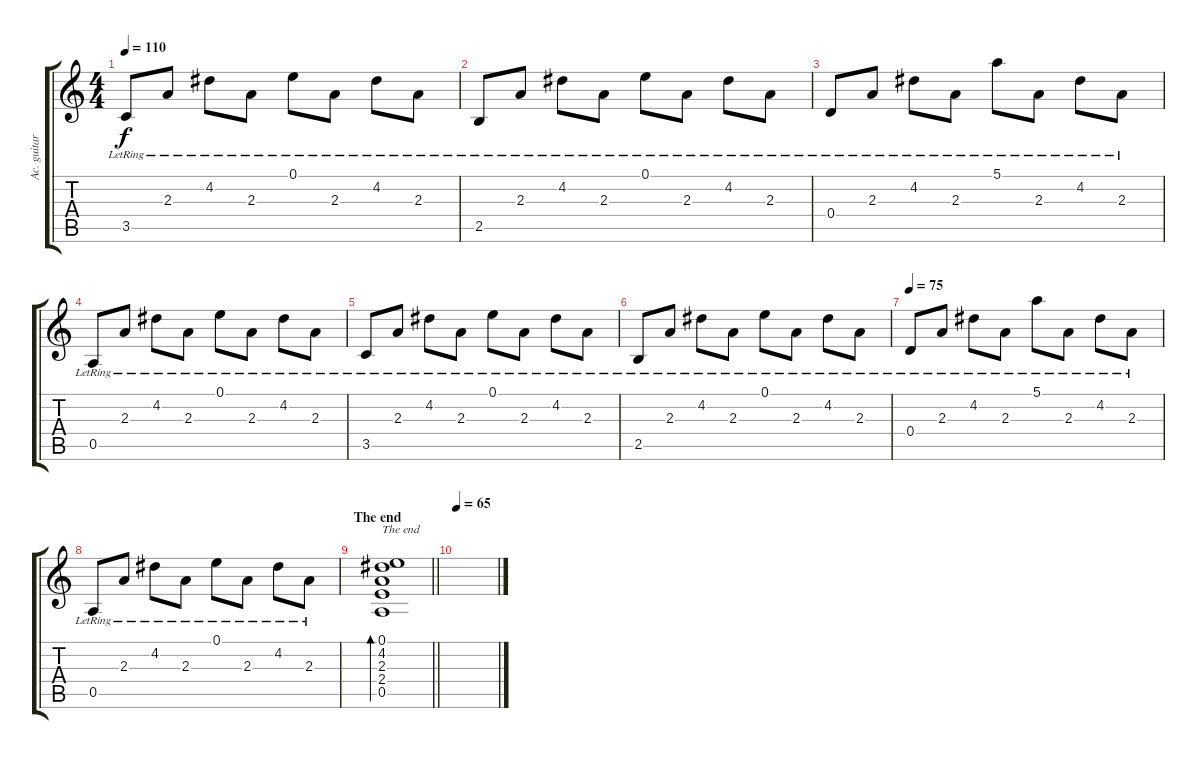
\track ("Ac. guitar" "Ac. guitar") {instrument acousticguitarsteel}
\staff {score tabs}
\tuning (E4 B3 G3 D3 A2 E2) {hide}
\ts (4 4)
\tempo 110
\clef g2
\ks c
3.5{lr}.8{dy f} 2.3{lr}.8 4.2{lr}.8 2.3{lr}.8 0.1{lr}.8 2.3{lr}.8 4.2{lr}.8 2.3{lr}.8 |
2.5{lr}.8 2.3{lr}.8 4.2{lr}.8 2.3{lr}.8 0.1{lr}.8 2.3{lr}.8 4.2{lr}.8 2.3{lr}.8 |
0.4{lr}.8 2.3{lr}.8 4.2{lr}.8 2.3{lr}.8 5.1{lr}.8 2.3{lr}.8 4.2{lr}.8 2.3{lr}.8 |
0.5{lr}.8 2.3{lr}.8 4.2{lr}.8 2.3{lr}.8 0.1{lr}.8 2.3{lr}.8 4.2{lr}.8 2.3{lr}.8 |
3.5{lr}.8 2.3{lr}.8 4.2{lr}.8 2.3{lr}.8 0.1{lr}.8 2.3{lr}.8 4.2{lr}.8 2.3{lr}.8 |
2.5{lr}.8 2.3{lr}.8 4.2{lr}.8 2.3{lr}.8 0.1{lr}.8 2.3{lr}.8 4.2{lr}.8 2.3{lr}.8 |
\tempo 75
0.4{lr}.8 2.3{lr}.8 4.2{lr}.8 2.3{lr}.8 5.1{lr}.8 2.3{lr}.8 4.2{lr}.8 2.3{lr}.8 |
0.5{lr}.8 2.3{lr}.8 4.2{lr}.8 2.3{lr}.8 0.1{lr}.8 2.3{lr}.8 4.2{lr}.8 2.3{lr}.8 |
\section ("" "The end")
\barLineRight lightlight
(0.1 4.2 2.3 2.4 0.5).1{bd 480 txt "The end"} |
\tempo 65
